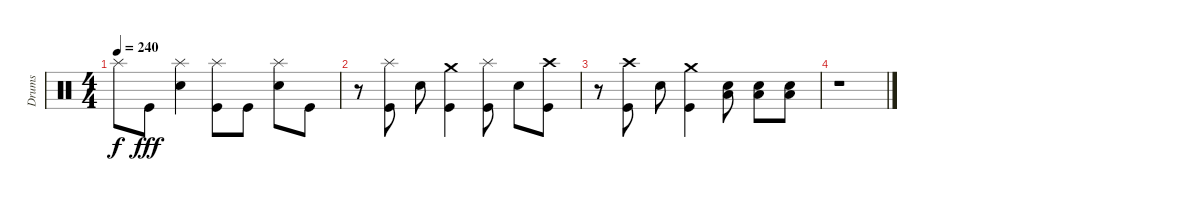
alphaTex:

\track ("Drums" "Drums") {instrument percussion}
\staff {score}
\articulation defaults
\ts (4 4)
\tempo 240
\clef neutral
\ks c "Splash (hit)".8{dy f} "Kick (hit)".8{dy fff}
("Electric Snare (hit)" "Splash (hit)").4 ("Kick (hit)" "Splash (hit)").8 "Kick (hit)".8 ("Electric Snare (hit)" "Splash (hit)").8 "Kick (hit)".8 |
r.8 ("Kick (hit)" "Splash (hit)").8 "Electric Snare (hit)".8 ("Kick (hit)" "Crash medium (hit)").4 ("Kick (hit)" "Splash (hit)").8 "Electric Snare (hit)".8 ("Kick (hit)" "Crash high (hit)").8 |
r.8 ("Kick (hit)" "Crash high (hit)").8 "Electric Snare (hit)".8 ("Kick (hit)" "Crash medium (hit)").4 ("Electric Snare (hit)" "Low Floor Tom (hit)").8 ("Electric Snare (hit)" "Low Floor Tom (hit)").8 ("Electric Snare (hit)" "Low Floor Tom (hit)").8 |
r.1
